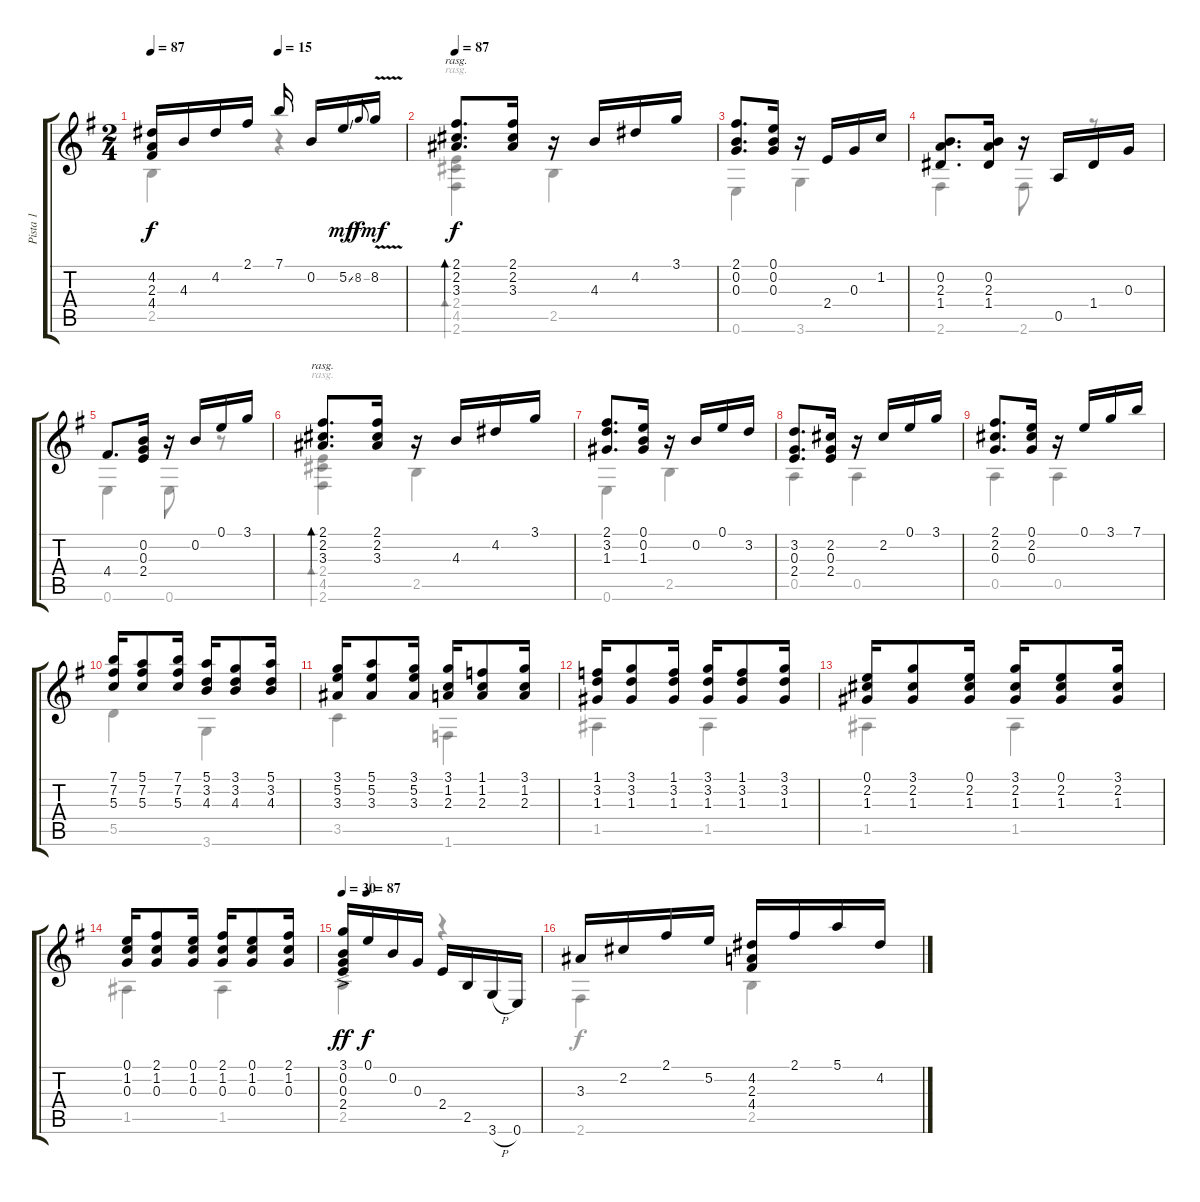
\track ("Pista 1" "Pista 1") {instrument acousticguitarnylon}
\staff {score tabs}
\tuning (E4 B3 G3 D3 A2 E2) {hide}
\voice
\ts (2 4)
\tempo 87
\tempo (15 0.5)
\clef g2
\ks eminor
(4.2 2.3 4.4).16{dy f} 4.3.16 4.2.16 2.1.16 7.1.16{beam split} 0.2.16{beam Up beam merge} 5.2{ss}.16{dy mf beam Up} 8.2.8{gr onbeat dy f beam merge} 8.2{v}.16{dy mf beam Up} |
\tempo 87
(2.1 2.2 3.3).8{d bd 480 rasg ii dy f beam Up} (2.1 2.2 3.3).16{beam Up} r.16 4.3.16{beam Up} 4.2.16{beam Up} 3.1.16{beam Up} |
(2.1 0.2 0.3).8{d beam Up} (0.1 0.2 0.3).16{beam Up} r.16 2.4.16{beam Up} 0.3.16{beam Up} 1.2.16{beam Up} |
(0.2 2.3 1.4).8{d beam Up} (0.2 2.3 1.4).16{beam Up} r.16 0.5.16{beam Up} 1.4.16{beam Up} 0.3.16{beam Up} |
4.4.8{d beam Up} (0.2 0.3 2.4).16{beam Up} r.16 0.2.16{beam Up} 0.1.16{beam Up} 3.1.16{beam Up} |
(2.1 2.2 3.3).8{d bd 480 rasg ii beam Up} (2.1 2.2 3.3).16{beam Up} r.16 4.3.16{beam Up} 4.2.16{beam Up} 3.1.16{beam Up} |
(2.1 3.2 1.3).8{d beam Up} (0.1 0.2 1.3).16{beam Up} r.16 0.2.16{beam Up} 0.1.16{beam Up} 3.2.16{beam Up} |
(3.2 0.3 2.4).8{d beam Up} (2.2 0.3 2.4).16{beam Up} r.16 2.2.16{beam Up} 0.1.16{beam Up} 3.1.16{beam Up} |
(2.1 2.2 0.3).8{d beam Up} (0.1 2.2 0.3).16{beam Up} r.16 0.1.16{beam Up} 3.1.16{beam Up} 7.1.16{beam Up} |
(7.1 7.2 5.3).16 (5.1 7.2 5.3).8 (7.1 7.2 5.3).16 (5.1 3.2 4.3).16 (3.1 3.2 4.3).8 (5.1 3.2 4.3).16 |
(3.1 5.2 3.3).16 (5.1 5.2 3.3).8 (3.1 5.2 3.3).16 (3.1 1.2 2.3).16 (1.1 1.2 2.3).8 (3.1 1.2 2.3).16 |
(1.1 3.2 1.3).16 (3.1 3.2 1.3).8 (1.1 3.2 1.3).16 (3.1 3.2 1.3).16 (1.1 3.2 1.3).8 (3.1 3.2 1.3).16 |
(0.1 2.2 1.3).16 (3.1 2.2 1.3).8 (0.1 2.2 1.3).16 (3.1 2.2 1.3).16 (0.1 2.2 1.3).8 (3.1 2.2 1.3).16 |
(0.1 1.2 0.3).16 (2.1 1.2 0.3).8 (0.1 1.2 0.3).16 (2.1 1.2 0.3).16 (0.1 1.2 0.3).8 (2.1 1.2 0.3).16 |
\tempo 30
\tempo (87 0.125)
(3.1{ac} 0.2{ac} 0.3{ac} 2.4{ac}).16{dy ff} 0.1.16{dy f} 0.2.16 0.3.16 2.4.16 2.5.16 3.6{h}.16 0.6.16 |
3.3.16 2.2.16 2.1.16 5.2.16 (4.2 2.3 4.4).16 2.1.16 5.1.16 4.2.16
\voice
\clef g2
\ottava regular
\simile none
\ks eminor
2.5.4{dy f} r.4 |
(2.4 4.5 2.6).4{bd 480 rasg ii} 2.5.4 |
0.6.4 3.6.4 |
2.6.4 2.6.8 r.8 |
0.6.4 0.6.8 r.8 |
(2.4 4.5 2.6).4{bd 480 rasg ii} 2.5.4 |
0.6.4 2.5.4 |
0.5.4 0.5.4 |
0.5.4 0.5.4 |
5.5.4 3.6.4 |
3.5.4 1.6.4 |
1.5.4 1.5.4 |
1.5.4 1.5.4 |
1.5.4 1.5.4 |
2.5{ac}.4{dy ff} r.4 |
2.6.4{dy f} 2.5.4
